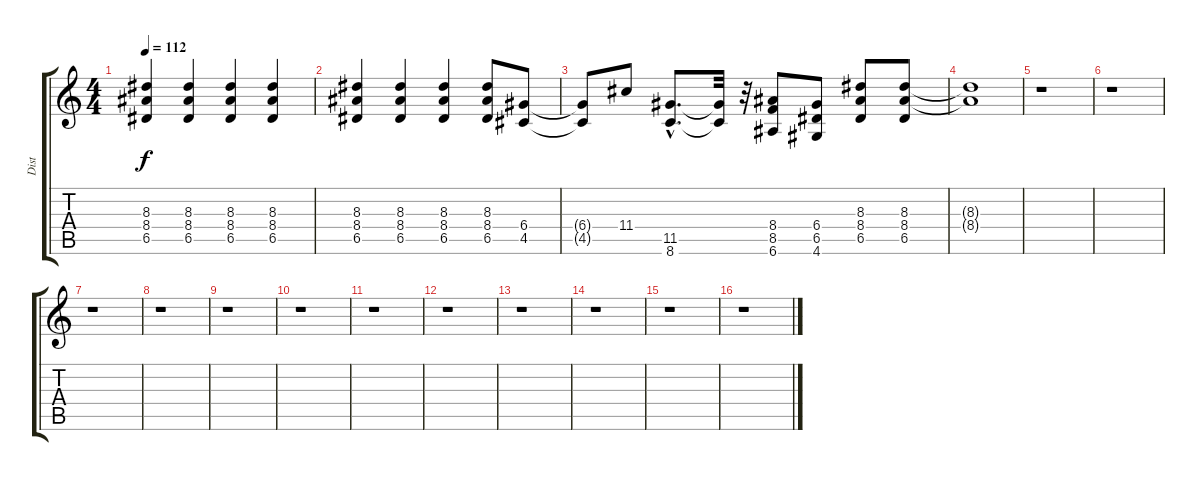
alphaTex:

\track ("Dist" "Dist") {instrument distortionguitar}
\staff {score tabs}
\tuning (E4 B3 G3 D3 A2 E2) {hide}
\ts (4 4)
\tempo 112
\clef g2
\ks c
(8.3 8.4 6.5).4{dy f} (8.3 8.4 6.5).4 (8.3 8.4 6.5).4 (8.3 8.4 6.5).4 |
(8.3 8.4 6.5).4 (8.3 8.4 6.5).4 (8.3 8.4 6.5).4 (8.3 8.4 6.5).8 (6.4 4.5).8 |
(6.4{t} 4.5{t}).8 11.4.8 (11.5{hac} 8.6{hac}).8{d} (11.5{t} 8.6{t}).32 r.32 (8.4 8.5 6.6).8 (6.4 6.5 4.6).8 (8.3 8.4 6.5).8 (8.3 8.4 6.5).8 |
(8.3{t} 8.4{t}).1 |
r.1 |
r.1 |
r.1 |
r.1 |
r.1 |
r.1 |
r.1 |
r.1 |
r.1 |
r.1 |
r.1 |
r.1
